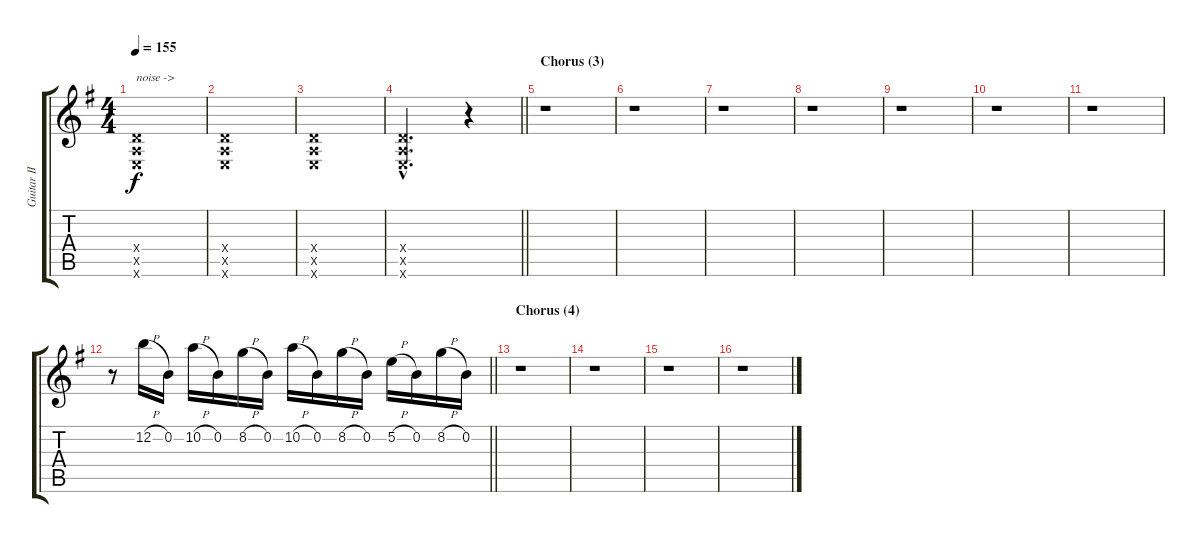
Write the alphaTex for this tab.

\track ("Guitar II" "Guitar II") {instrument distortionguitar}
\staff {score tabs}
\tuning (E4 B3 G3 D3 A2 E2) {hide}
\ts (4 4)
\tempo 155
\clef g2
\ks eminor
(0.4{x} 0.5{x} 0.6{x}).1{txt "noise ->" dy f} |
(0.4{x} 0.5{x} 0.6{x}).1 |
(0.4{x} 0.5{x} 0.6{x}).1 |
\barLineRight lightlight
(0.4{hac x} 0.5{hac x} 0.6{hac x}).2{d} r.4 |
\section ("" "Chorus (3)")
r.1 |
r.1 |
r.1 |
r.1 |
r.1 |
r.1 |
r.1 |
\barLineRight lightlight
r.8 12.2{h}.16 0.2.16 10.2{h}.16 0.2.16 8.2{h}.16 0.2.16 10.2{h}.16 0.2.16 8.2{h}.16 0.2.16 5.2{h}.16 0.2.16 8.2{h}.16 0.2.16 |
\section ("" "Chorus (4)")
r.1 |
r.1 |
r.1 |
r.1
